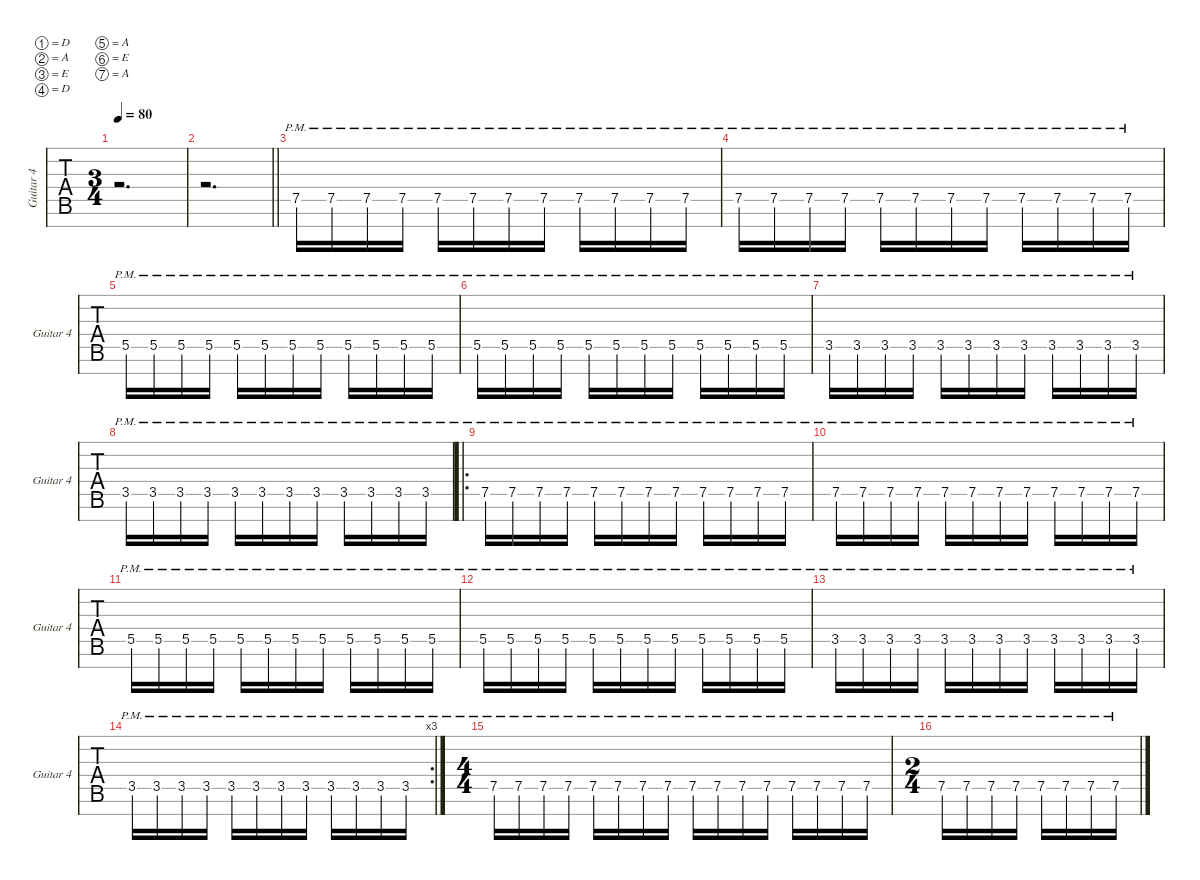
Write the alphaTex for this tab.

\defaultSystemsLayout 4
\hideDynamics
\bracketExtendMode nobrackets
\singleTrackTrackNamePolicy allsystems
\multiTrackTrackNamePolicy allsystems
\firstSystemTrackNameMode fullname
\otherSystemsTrackNameMode fullname
\otherSystemsTrackNameOrientation horizontal
\track ("Guitar 4" "Guitar 4") {instrument distortionguitar}
\staff {tabs}
\tuning (D4 A3 E3 D3 A2 E2 A1)
\ts (3 4)
\tempo 80
\clef g2
\ks c
r.2{d dy mf} |
\barLineRight lightlight
r.2{d} |
7.5{ac pm}.16 7.5{pm}.16 7.5{pm}.16 7.5{pm}.16 7.5{ac pm}.16 7.5{pm}.16 7.5{pm}.16 7.5{pm}.16 7.5{ac pm}.16 7.5{pm}.16 7.5{pm}.16 7.5{pm}.16 |
7.5{ac pm}.16 7.5{pm}.16 7.5{pm}.16 7.5{pm}.16 7.5{ac pm}.16 7.5{pm}.16 7.5{pm}.16 7.5{pm}.16 7.5{ac pm}.16 7.5{pm}.16 7.5{pm}.16 7.5{pm}.16 |
5.5{ac pm}.16 5.5{pm}.16 5.5{pm}.16 5.5{pm}.16 5.5{ac pm}.16 5.5{pm}.16 5.5{pm}.16 5.5{pm}.16 5.5{ac pm}.16 5.5{pm}.16 5.5{pm}.16 5.5{pm}.16 |
5.5{ac pm}.16 5.5{pm}.16 5.5{pm}.16 5.5{pm}.16 5.5{ac pm}.16 5.5{pm}.16 5.5{pm}.16 5.5{pm}.16 5.5{ac pm}.16 5.5{pm}.16 5.5{pm}.16 5.5{pm}.16 |
3.5{ac pm}.16 3.5{pm}.16 3.5{pm}.16 3.5{pm}.16 3.5{ac pm}.16 3.5{pm}.16 3.5{pm}.16 3.5{pm}.16 3.5{ac pm}.16 3.5{pm}.16 3.5{pm}.16 3.5{pm}.16 |
3.5{ac pm}.16 3.5{pm}.16 3.5{pm}.16 3.5{pm}.16 3.5{ac pm}.16 3.5{pm}.16 3.5{pm}.16 3.5{pm}.16 3.5{ac pm}.16 3.5{pm}.16 3.5{pm}.16 3.5{pm}.16 |
\ro
7.5{ac pm}.16 7.5{pm}.16 7.5{pm}.16 7.5{pm}.16 7.5{ac pm}.16 7.5{pm}.16 7.5{pm}.16 7.5{pm}.16 7.5{ac pm}.16 7.5{pm}.16 7.5{pm}.16 7.5{pm}.16 |
7.5{ac pm}.16 7.5{pm}.16 7.5{pm}.16 7.5{pm}.16 7.5{ac pm}.16 7.5{pm}.16 7.5{pm}.16 7.5{pm}.16 7.5{ac pm}.16 7.5{pm}.16 7.5{pm}.16 7.5{pm}.16 |
5.5{ac pm}.16 5.5{pm}.16 5.5{pm}.16 5.5{pm}.16 5.5{ac pm}.16 5.5{pm}.16 5.5{pm}.16 5.5{pm}.16 5.5{ac pm}.16 5.5{pm}.16 5.5{pm}.16 5.5{pm}.16 |
5.5{ac pm}.16 5.5{pm}.16 5.5{pm}.16 5.5{pm}.16 5.5{ac pm}.16 5.5{pm}.16 5.5{pm}.16 5.5{pm}.16 5.5{ac pm}.16 5.5{pm}.16 5.5{pm}.16 5.5{pm}.16 |
3.5{ac pm}.16 3.5{pm}.16 3.5{pm}.16 3.5{pm}.16 3.5{ac pm}.16 3.5{pm}.16 3.5{pm}.16 3.5{pm}.16 3.5{ac pm}.16 3.5{pm}.16 3.5{pm}.16 3.5{pm}.16 |
\rc 3
3.5{ac pm}.16 3.5{pm}.16 3.5{pm}.16 3.5{pm}.16 3.5{ac pm}.16 3.5{pm}.16 3.5{pm}.16 3.5{pm}.16 3.5{ac pm}.16 3.5{pm}.16 3.5{pm}.16 3.5{pm}.16 |
\ts (4 4)
7.5{ac pm}.16 7.5{pm}.16 7.5{pm}.16 7.5{pm}.16 7.5{ac pm}.16 7.5{pm}.16 7.5{pm}.16 7.5{pm}.16 7.5{ac pm}.16 7.5{pm}.16 7.5{pm}.16 7.5{pm}.16 7.5{ac pm}.16 7.5{pm}.16 7.5{pm}.16 7.5{pm}.16 |
\ts (2 4)
7.5{ac pm}.16 7.5{pm}.16 7.5{pm}.16 7.5{pm}.16 7.5{ac pm}.16 7.5{pm}.16 7.5{pm}.16 7.5{pm}.16
